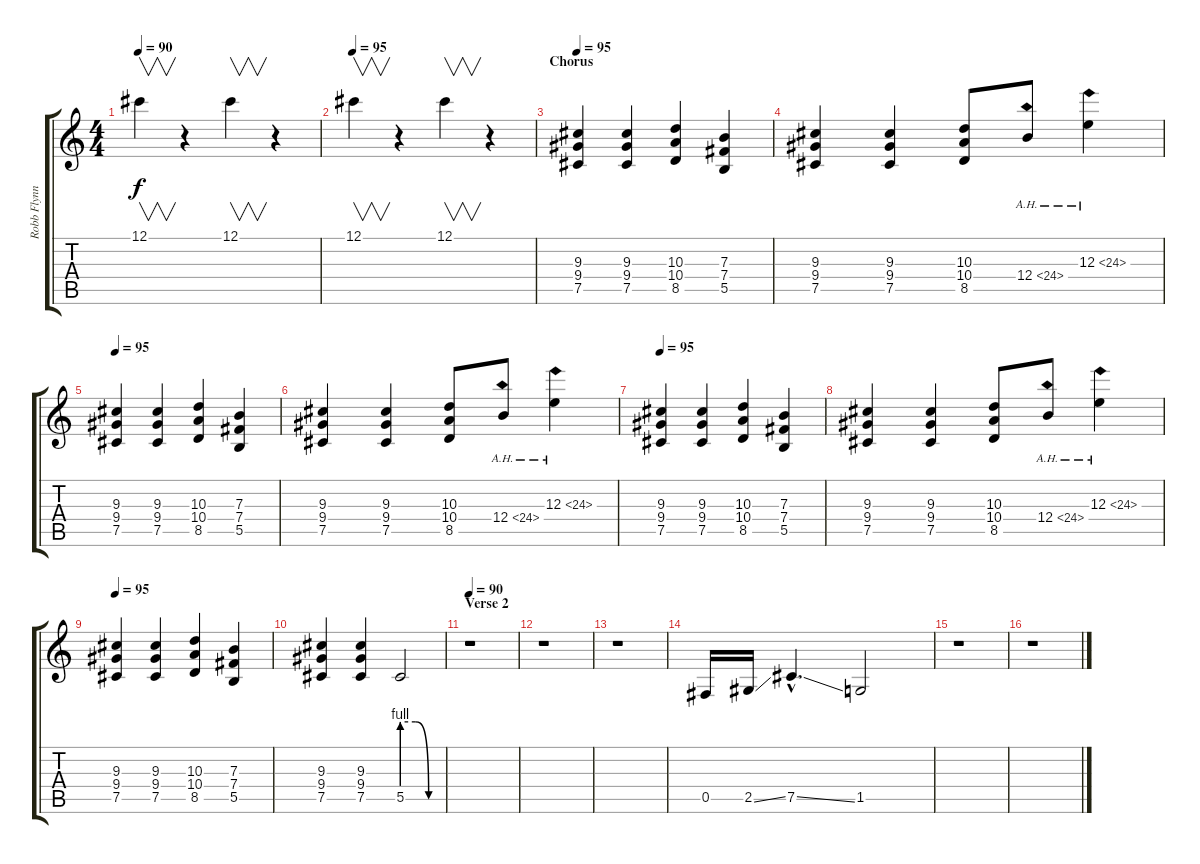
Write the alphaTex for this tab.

\track ("Robb Flynn - Guitar" "Robb Flynn") {instrument distortionguitar}
\staff {score tabs}
\tuning (Db4 Ab3 E3 B2 Gb2 B1) {hide}
\ts (4 4)
\tempo 90
\clef g2
\ks c
12.1.4{v dy f volume 12 balance 12 instrument distortionguitar} r.4 12.1.4{v volume 12 balance 4 instrument distortionguitar} r.4 |
\tempo 95
12.1.4{v volume 12 balance 12 instrument distortionguitar} r.4 12.1.4{v volume 12 balance 4 instrument distortionguitar} r.4 |
\section ("" "Chorus")
\tempo 95
(9.3 9.4 7.5).4{volume 12 balance 10 instrument overdrivenguitar} (9.3 9.4 7.5).4 (10.3 10.4 8.5).4 (7.3 7.4 5.5).4 |
(9.3 9.4 7.5).4 (9.3 9.4 7.5).4 (10.3 10.4 8.5).8 12.4{ah 12}.8 12.3{ah 12}.4 |
\tempo 95
(9.3 9.4 7.5).4 (9.3 9.4 7.5).4 (10.3 10.4 8.5).4 (7.3 7.4 5.5).4 |
(9.3 9.4 7.5).4 (9.3 9.4 7.5).4 (10.3 10.4 8.5).8 12.4{ah 12}.8 12.3{ah 12}.4 |
\tempo 95
(9.3 9.4 7.5).4 (9.3 9.4 7.5).4 (10.3 10.4 8.5).4 (7.3 7.4 5.5).4 |
(9.3 9.4 7.5).4 (9.3 9.4 7.5).4 (10.3 10.4 8.5).8 12.4{ah 12}.8 12.3{ah 12}.4 |
\tempo 95
(9.3 9.4 7.5).4 (9.3 9.4 7.5).4 (10.3 10.4 8.5).4 (7.3 7.4 5.5).4 |
(9.3 9.4 7.5).4 (9.3 9.4 7.5).4 5.5{be (custom 0 4 20 4 40 0 60 0)}.2 |
\section ("" "Verse 2")
\tempo 90
r.1{volume 12 balance 10 instrument electricguitarjazz} |
r.1 |
r.1 |
0.5.16{volume 12 balance 10 instrument electricguitarjazz} 2.5{ss}.16 7.5{ss hac}.4{d} 1.5.2 |
r.1 |
r.1
